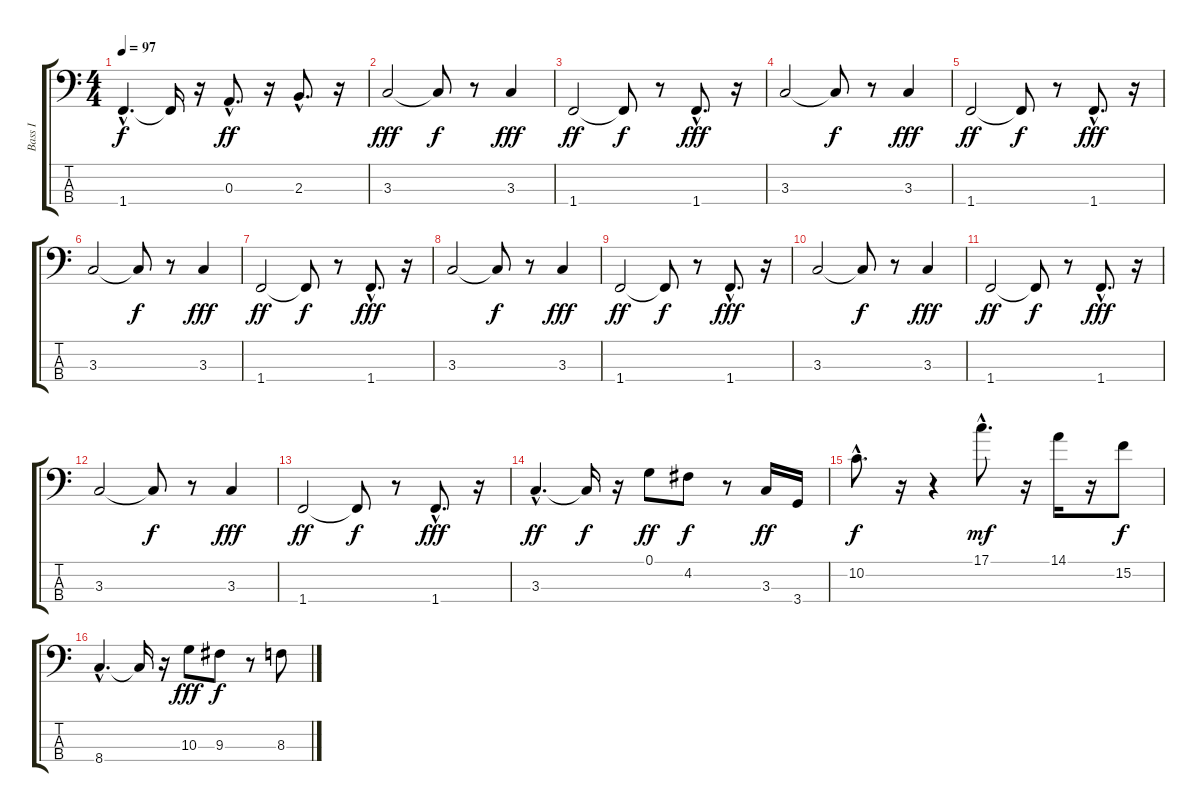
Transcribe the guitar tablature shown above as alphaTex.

\track ("Bass I" "Bass I") {instrument acousticbass}
\staff {score tabs}
\tuning (G2 D2 A1 E1) {hide}
\ts (4 4)
\tempo 97
\clef f4
\ks c
1.4{hac}.4{d dy f} 1.4{t}.16 r.16 0.3{hac}.8{d dy ff} r.16 2.3{hac}.8{d} r.16 |
3.3.2{dy fff} 3.3{t}.8{dy f} r.8 3.3.4{dy fff} |
1.4.2{dy ff} 1.4{t}.8{dy f} r.8 1.4{hac}.8{d dy fff} r.16 |
3.3.2 3.3{t}.8{dy f} r.8 3.3.4{dy fff} |
1.4.2{dy ff} 1.4{t}.8{dy f} r.8 1.4{hac}.8{d dy fff} r.16 |
3.3.2 3.3{t}.8{dy f} r.8 3.3.4{dy fff} |
1.4.2{dy ff} 1.4{t}.8{dy f} r.8 1.4{hac}.8{d dy fff} r.16 |
3.3.2 3.3{t}.8{dy f} r.8 3.3.4{dy fff} |
1.4.2{dy ff} 1.4{t}.8{dy f} r.8 1.4{hac}.8{d dy fff} r.16 |
3.3.2 3.3{t}.8{dy f} r.8 3.3.4{dy fff} |
1.4.2{dy ff} 1.4{t}.8{dy f} r.8 1.4{hac}.8{d dy fff} r.16 |
3.3.2 3.3{t}.8{dy f} r.8 3.3.4{dy fff} |
1.4.2{dy ff} 1.4{t}.8{dy f} r.8 1.4{hac}.8{d dy fff} r.16 |
3.3{hac}.4{d dy ff} 3.3{t}.16{dy f} r.16 0.1.8{dy ff} 4.2.8{dy f} r.8 3.3.16{dy ff} 3.4.16 |
10.2{hac}.8{d dy f} r.16 r.4 17.1{hac}.8{d dy mf} r.16 14.1.16 r.16 15.2.8{dy f} |
8.4{hac}.4{d} 8.4{t}.16 r.16 10.3.8{dy fff} 9.3.8{dy f} r.8 8.3.8
